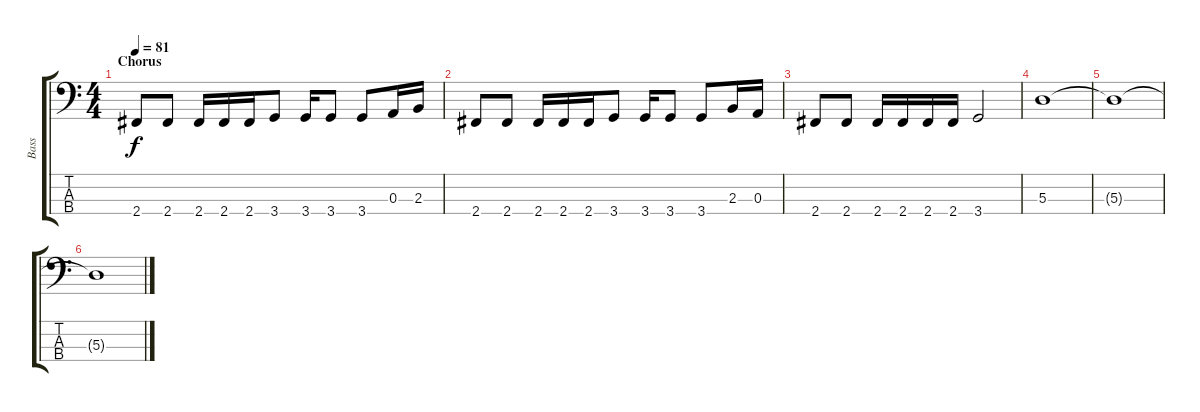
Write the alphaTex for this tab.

\track ("Bass" "Bass") {instrument electricbasspick}
\staff {score tabs}
\tuning (G2 D2 A1 E1) {hide}
\ts (4 4)
\section ("" "Chorus")
\tempo 81
\clef f4
\ks c
2.4.8{dy f} 2.4.8 2.4.16 2.4.16 2.4.16 3.4.8 3.4.16 3.4.8 3.4.8 0.3.16 2.3.16 |
2.4.8 2.4.8 2.4.16 2.4.16 2.4.16 3.4.8 3.4.16 3.4.8 3.4.8 2.3.16 0.3.16 |
2.4.8 2.4.8 2.4.16 2.4.16 2.4.16 2.4.16 3.4.2 |
5.3.1{volume 0} |
5.3{t}.1 |
5.3{t}.1
